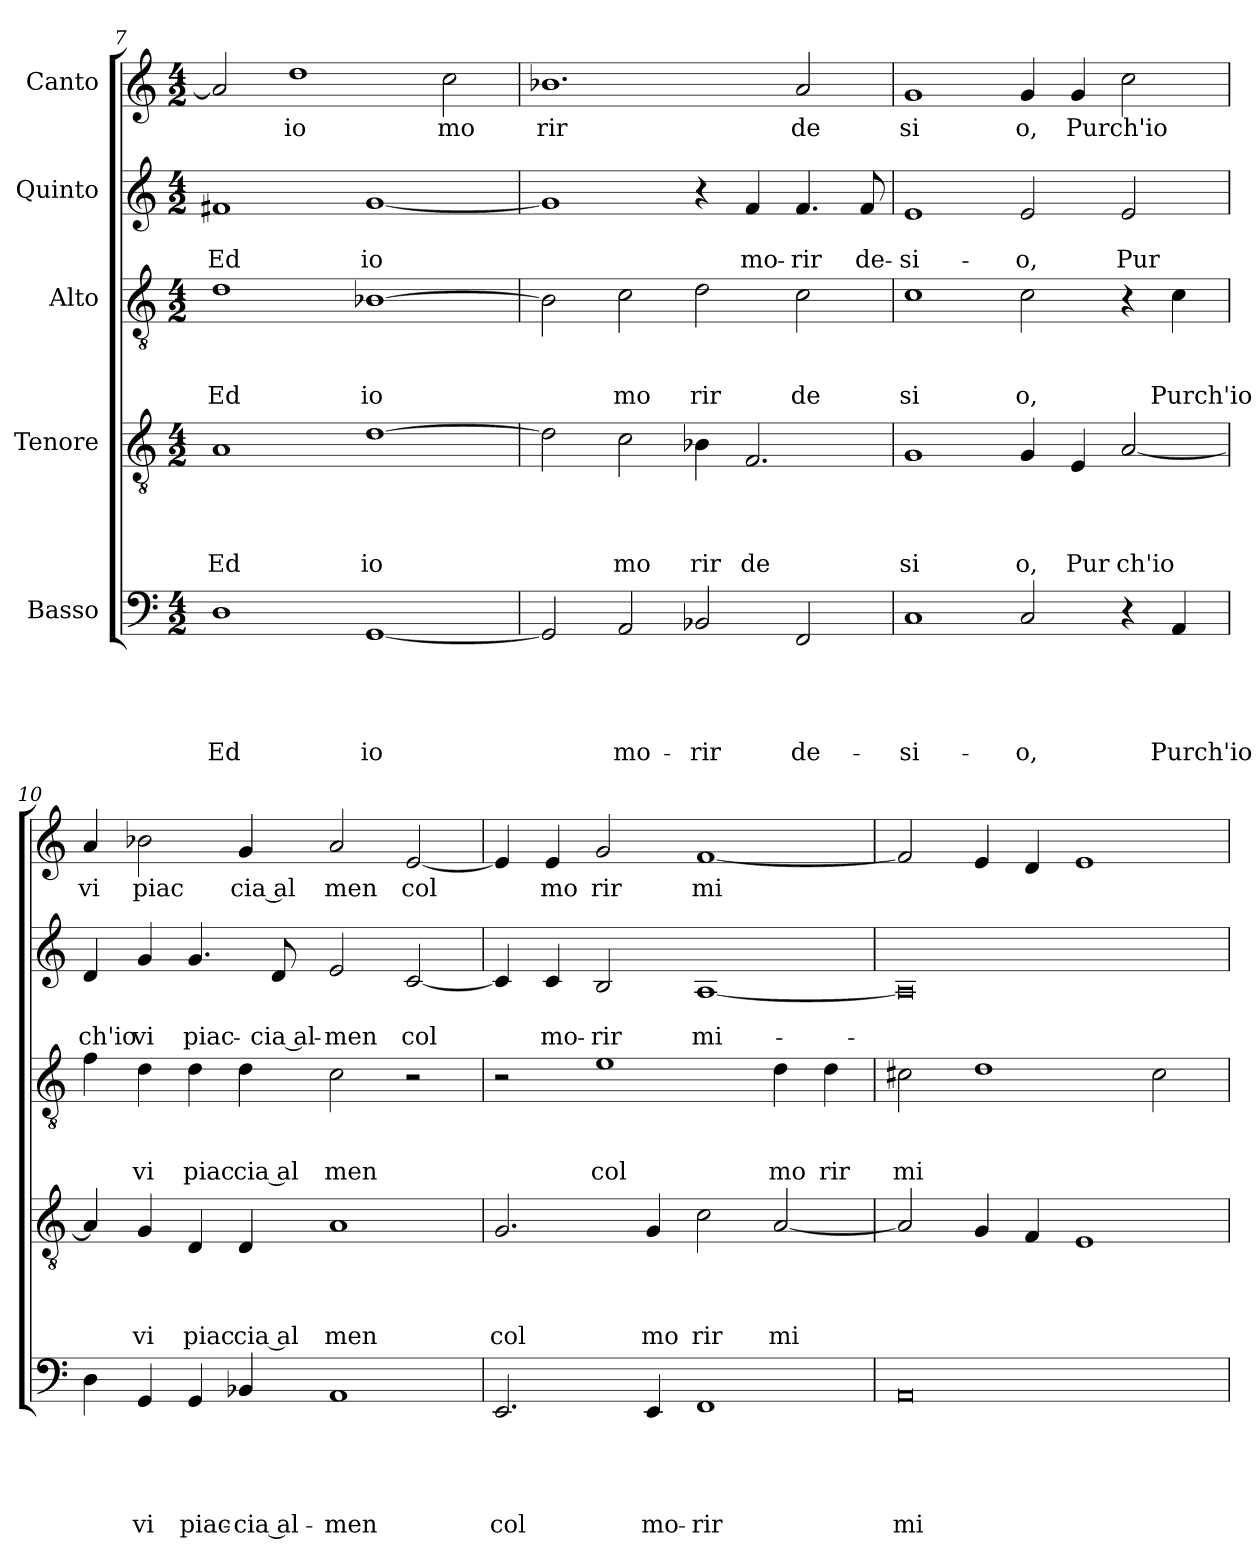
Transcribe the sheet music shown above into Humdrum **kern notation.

**kern	**text	**text	**text	**text	**text	**kern	**text	**text	**text	**text	**kern	**text	**text	**text	**kern	**text	**text	**kern	**text
*part5	*part5	*part5	*part5	*part5	*part5	*part4	*part4	*part4	*part4	*part4	*part3	*part3	*part3	*part3	*part2	*part2	*part2	*part1	*part1
*staff5	*staff5	*staff5	*staff5	*staff5	*staff5	*staff4	*staff4	*staff4	*staff4	*staff4	*staff3	*staff3	*staff3	*staff3	*staff2	*staff2	*staff2	*staff1	*staff1
*I"Basso	*	*	*	*	*	*I"Tenore	*	*	*	*	*I"Alto	*	*	*	*I"Quinto	*	*	*I"Canto	*
*clefF4	*	*	*	*	*	*clefGv2	*	*	*	*	*clefGv2	*	*	*	*clefG2	*	*	*clefG2	*
*k[]	*	*	*	*	*	*k[]	*	*	*	*	*k[]	*	*	*	*k[]	*	*	*k[]	*
*C:	*	*	*	*	*	*C:	*	*	*	*	*C:	*	*	*	*C:	*	*	*C:	*
*M4/2	*	*	*	*	*	*M4/2	*	*	*	*	*M4/2	*	*	*	*M4/2	*	*	*M4/2	*
=7	=7	=7	=7	=7	=7	=7	=7	=7	=7	=7	=7	=7	=7	=7	=7	=7	=7	=7	=7
!	!	!	!	!	!LO:LY:b	!	!	!	!	!LO:LY:b	!	!	!	!LO:LY:b	!	!	!LO:LY:b	!	!
1D	.	.	.	.	Ed	1A	.	.	.	Ed	1d	.	.	Ed	1f#X	.	Ed	2a/]	.
!	!	!	!	!	!	!	!	!	!	!	!	!	!	!	!	!	!	!	!LO:LY:b
.	.	.	.	.	.	.	.	.	.	.	.	.	.	.	.	.	.	1dd	io
!	!	!	!	!	!LO:LY:b	!	!	!	!	!LO:LY:b	!	!	!	!LO:LY:b	!	!	!LO:LY:b	!	!
[<1GG	.	.	.	.	io	[>1d	.	.	.	io	[>1B-X	.	.	io	[<1g	.	io	.	.
!	!	!	!	!	!	!	!	!	!	!	!	!	!	!	!	!	!	!	!LO:LY:b
.	.	.	.	.	.	.	.	.	.	.	.	.	.	.	.	.	.	2cc\	mo
=8	=8	=8	=8	=8	=8	=8	=8	=8	=8	=8	=8	=8	=8	=8	=8	=8	=8	=8	=8
!	!	!	!	!	!	!	!	!	!	!	!	!	!	!	!	!	!	!	!LO:LY:b
2GG/]	.	.	.	.	.	2d\]	.	.	.	.	2B-\]	.	.	.	1g]	.	.	1.b-X	rir
!	!	!	!	!	!LO:LY:b	!	!	!	!	!LO:LY:b	!	!	!	!LO:LY:b	!	!	!	!	!
2AA/	.	.	.	.	mo-	2c\	.	.	.	mo	2c\	.	.	mo	.	.	.	.	.
!	!	!	!	!	!LO:LY:b	!	!	!	!	!LO:LY:b	!	!	!	!LO:LY:b	!	!	!	!	!
2BB-X/	.	.	.	.	-rir	4B-X\	.	.	.	rir	2d\	.	.	rir	4r	.	.	.	.
!	!	!	!	!	!	!	!	!	!	!LO:LY:b	!	!	!	!	!	!	!LO:LY:b	!	!
.	.	.	.	.	.	2.F/	.	.	.	de	.	.	.	.	4f/	.	mo-	.	.
!	!	!	!	!	!LO:LY:b	!	!	!	!	!	!	!	!	!LO:LY:b	!	!	!LO:LY:b	!	!LO:LY:b
2FF/	.	.	.	.	de-	.	.	.	.	.	2c\	.	.	de	4.f/	.	-rir	2a/	de
!	!	!	!	!	!	!	!	!	!	!	!	!	!	!	!	!	!LO:LY:b	!	!
.	.	.	.	.	.	.	.	.	.	.	.	.	.	.	8f/	.	de-	.	.
=9	=9	=9	=9	=9	=9	=9	=9	=9	=9	=9	=9	=9	=9	=9	=9	=9	=9	=9	=9
!	!	!	!	!	!LO:LY:b	!	!	!	!	!LO:LY:b	!	!	!	!LO:LY:b	!	!	!LO:LY:b	!	!LO:LY:b
1C	.	.	.	.	-si-	1G	.	.	.	si	1c	.	.	si	1e	.	-si-	1g	si
!	!	!	!	!	!LO:LY:b	!	!	!	!	!LO:LY:b	!	!	!	!LO:LY:b	!	!	!LO:LY:b	!	!LO:LY:b
2C/	.	.	.	.	-o,	4G/	.	.	.	o,	2c\	.	.	o,	2e/	.	-o,	4g/	o,
!	!	!	!	!	!	!	!	!	!	!LO:LY:b	!	!	!	!	!	!	!	!	!LO:LY:b
.	.	.	.	.	.	4E/	.	.	.	Pur	.	.	.	.	.	.	.	4g/	Purch'io
!	!	!	!	!	!	!	!	!	!	!LO:LY:b	!	!	!	!	!	!	!LO:LY:b	!	!
4r	.	.	.	.	.	[<2A/	.	.	.	ch'io	4r	.	.	.	2e/	.	Pur	2cc\	.
!	!	!	!	!	!LO:LY:b	!	!	!	!	!	!	!	!	!LO:LY:b	!	!	!	!	!
4AA/	.	.	.	.	Purch'io	.	.	.	.	.	4c\	.	.	Purch'io	.	.	.	.	.
=10	=10	=10	=10	=10	=10	=10	=10	=10	=10	=10	=10	=10	=10	=10	=10	=10	=10	=10	=10
!	!	!	!	!	!	!	!	!	!	!	!	!	!	!	!	!	!LO:LY:b	!	!LO:LY:b
4D\	.	.	.	.	.	4A/]	.	.	.	.	4f\	.	.	.	4d/	.	ch'io	4a/	vi
!	!	!	!	!	!LO:LY:b	!	!	!	!	!LO:LY:b	!	!	!	!LO:LY:b	!	!	!LO:LY:b	!	!LO:LY:b
4GG/	.	.	.	.	vi	4G/	.	.	.	vi	4d\	.	.	vi	4g/	.	vi	2b-X\	piac
!	!	!	!	!	!LO:LY:b	!	!	!	!	!LO:LY:b	!	!	!	!LO:LY:b	!	!	!LO:LY:b	!	!
4GG/	.	.	.	.	piac-	4D/	.	.	.	piac	4d\	.	.	piac	4.g/	.	piac-	.	.
!	!	!	!	!	!LO:LY:b:rj	!	!	!	!	!LO:LY:b:rj	!	!	!	!LO:LY:b:rj	!	!	!	!	!LO:LY:b:rj
4BB-X/	.	.	.	.	-cia al-	4D/	.	.	.	cia al	4d\	.	.	cia al	.	.	.	4g/	cia al
!	!	!	!	!	!	!	!	!	!	!	!	!	!	!	!	!	!LO:LY:b:rj	!	!
.	.	.	.	.	.	.	.	.	.	.	.	.	.	.	8d/	.	-cia al-	.	.
!	!	!	!	!	!LO:LY:b	!	!	!	!	!LO:LY:b	!	!	!	!LO:LY:b	!	!	!LO:LY:b	!	!LO:LY:b
1AA	.	.	.	.	-men	1A	.	.	.	men	2c\	.	.	men	2e/	.	-men	2a/	men
!	!	!	!	!	!	!	!	!	!	!	!	!	!	!	!	!	!LO:LY:b	!	!LO:LY:b
.	.	.	.	.	.	.	.	.	.	.	2r	.	.	.	[<2c/	.	col	[<2e/	col
=11	=11	=11	=11	=11	=11	=11	=11	=11	=11	=11	=11	=11	=11	=11	=11	=11	=11	=11	=11
!	!	!	!	!	!LO:LY:b	!	!	!	!	!LO:LY:b	!	!	!	!	!	!	!	!	!
2.EE/	.	.	.	.	col	2.G/	.	.	.	col	2r	.	.	.	4c/]	.	.	4e/]	.
!	!	!	!	!	!	!	!	!	!	!	!	!	!	!	!	!	!LO:LY:b	!	!LO:LY:b
.	.	.	.	.	.	.	.	.	.	.	.	.	.	.	4c/	.	mo-	4e/	mo
!	!	!	!	!	!	!	!	!	!	!	!	!	!	!LO:LY:b	!	!	!LO:LY:b	!	!LO:LY:b
.	.	.	.	.	.	.	.	.	.	.	1e	.	.	col	2B/	.	-rir	2g/	rir
!	!	!	!	!	!LO:LY:b	!	!	!	!	!LO:LY:b	!	!	!	!	!	!	!	!	!
4EE/	.	.	.	.	mo-	4G/	.	.	.	mo	.	.	.	.	.	.	.	.	.
!	!	!	!	!	!LO:LY:b	!	!	!	!	!LO:LY:b	!	!	!	!	!	!	!LO:LY:b	!	!LO:LY:b
1FF	.	.	.	.	-rir	2c\	.	.	.	rir	.	.	.	.	[<1A	.	mi-	[<1f	mi
!	!	!	!	!	!	!	!	!	!	!LO:LY:b	!	!	!	!LO:LY:b	!	!	!	!	!
.	.	.	.	.	.	[<2A/	.	.	.	mi	4d\	.	.	mo	.	.	.	.	.
!	!	!	!	!	!	!	!	!	!	!	!	!	!	!LO:LY:b	!	!	!	!	!
.	.	.	.	.	.	.	.	.	.	.	4d\	.	.	rir	.	.	.	.	.
!!LO:LB:g=z
=12	=12	=12	=12	=12	=12	=12	=12	=12	=12	=12	=12	=12	=12	=12	=12	=12	=12	=12	=12
!	!	!	!	!	!LO:LY:b	!	!	!	!	!	!	!	!	!LO:LY:b	!	!	!	!	!
0AA	.	.	.	.	mi-	2A/]	.	.	.	.	2c#X\	.	.	mi	0A]	.	.	2f/]	.
.	.	.	.	.	.	4G/	.	.	.	.	1d	.	.	.	.	.	.	4e/	.
.	.	.	.	.	.	4F/	.	.	.	.	.	.	.	.	.	.	.	4d/	.
.	.	.	.	.	.	1E	.	.	.	.	.	.	.	.	.	.	.	1e	.
.	.	.	.	.	.	.	.	.	.	.	2c#\	.	.	.	.	.	.	.	.
=	=	=	=	=	=	=	=	=	=	=	=	=	=	=	=	=	=	=	=
*-	*-	*-	*-	*-	*-	*-	*-	*-	*-	*-	*-	*-	*-	*-	*-	*-	*-	*-	*-
